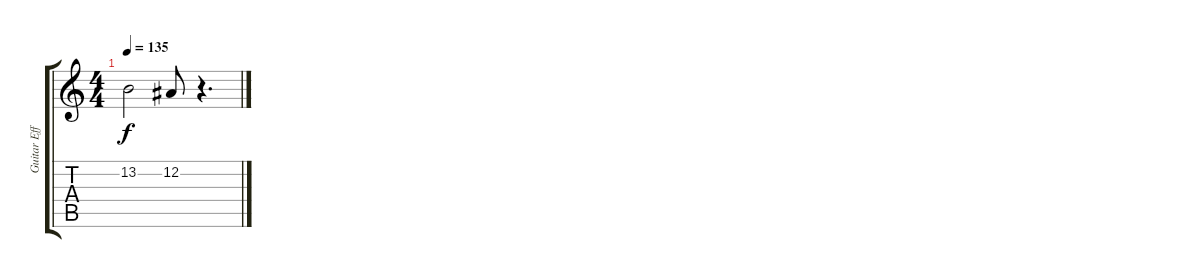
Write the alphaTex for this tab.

\track ("Guitar Effect" "Guitar Eff") {instrument synthstrings1}
\staff {score tabs}
\tuning (Eb4 Bb3 Gb3 Db3 Ab2 Db2) {hide}
\ts (4 4)
\tempo 135
\clef g2
\ks c
13.2.2{dy f} 12.2.8 r.4{d}
